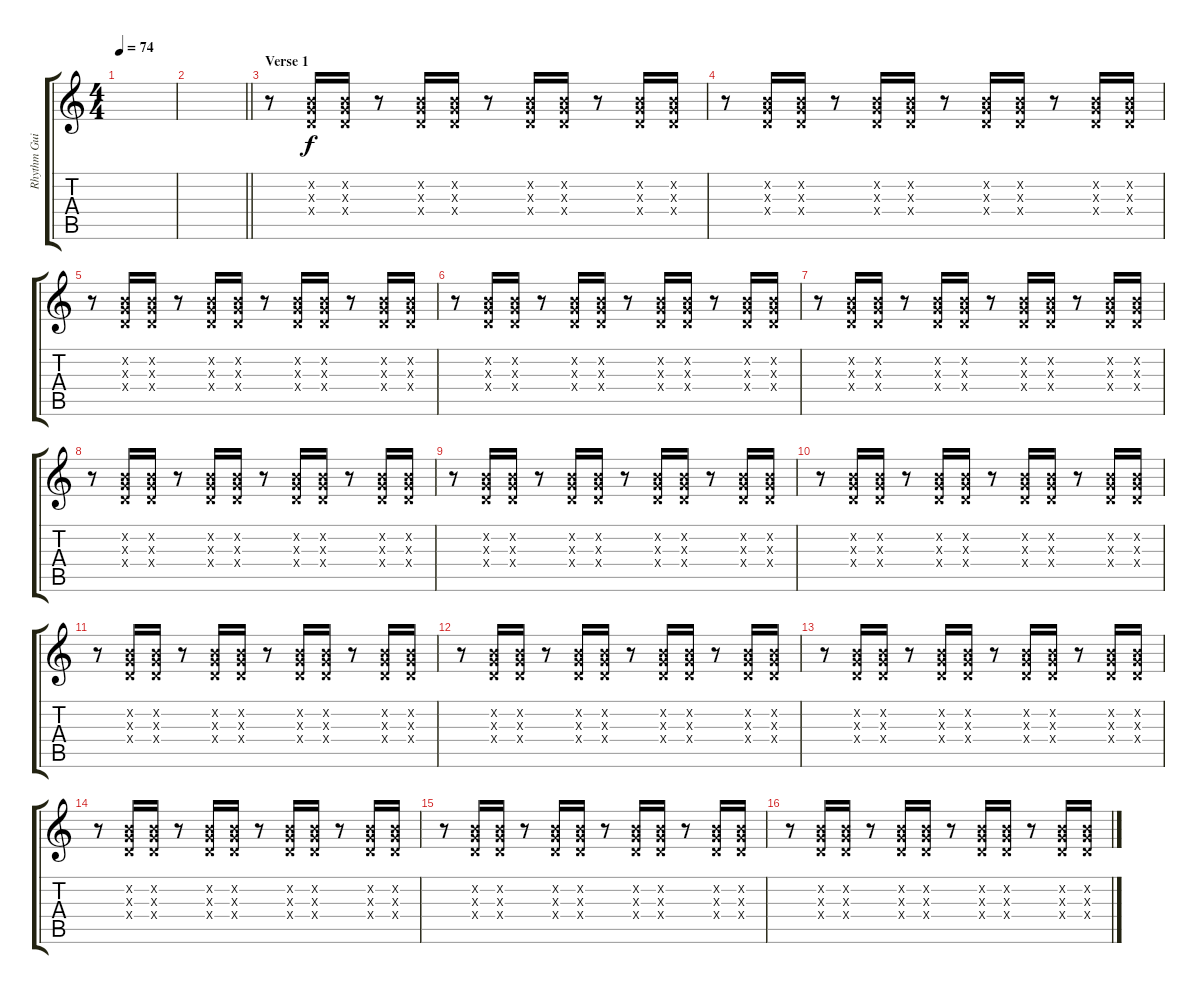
\track ("Rhythm Guitar" "Rhythm Gui") {instrument overdrivenguitar}
\staff {score tabs}
\tuning (E4 B3 G3 D3 A2 E2) {hide}
\ts (4 4)
\tempo 74
\clef g2
\ks c
|
\barLineRight lightlight
|
\section ("" "Verse 1")
r.8{volume 11} (0.2{x} 0.3{x} 0.4{x}).16 (0.2{x} 0.3{x} 0.4{x}).16 r.8 (0.2{x} 0.3{x} 0.4{x}).16 (0.2{x} 0.3{x} 0.4{x}).16 r.8 (0.2{x} 0.3{x} 0.4{x}).16 (0.2{x} 0.3{x} 0.4{x}).16 r.8 (0.2{x} 0.3{x} 0.4{x}).16 (0.2{x} 0.3{x} 0.4{x}).16 |
r.8 (0.2{x} 0.3{x} 0.4{x}).16 (0.2{x} 0.3{x} 0.4{x}).16 r.8 (0.2{x} 0.3{x} 0.4{x}).16 (0.2{x} 0.3{x} 0.4{x}).16 r.8 (0.2{x} 0.3{x} 0.4{x}).16 (0.2{x} 0.3{x} 0.4{x}).16 r.8 (0.2{x} 0.3{x} 0.4{x}).16 (0.2{x} 0.3{x} 0.4{x}).16 |
r.8 (0.2{x} 0.3{x} 0.4{x}).16 (0.2{x} 0.3{x} 0.4{x}).16 r.8 (0.2{x} 0.3{x} 0.4{x}).16 (0.2{x} 0.3{x} 0.4{x}).16 r.8 (0.2{x} 0.3{x} 0.4{x}).16 (0.2{x} 0.3{x} 0.4{x}).16 r.8 (0.2{x} 0.3{x} 0.4{x}).16 (0.2{x} 0.3{x} 0.4{x}).16 |
r.8 (0.2{x} 0.3{x} 0.4{x}).16 (0.2{x} 0.3{x} 0.4{x}).16 r.8 (0.2{x} 0.3{x} 0.4{x}).16 (0.2{x} 0.3{x} 0.4{x}).16 r.8 (0.2{x} 0.3{x} 0.4{x}).16 (0.2{x} 0.3{x} 0.4{x}).16 r.8 (0.2{x} 0.3{x} 0.4{x}).16 (0.2{x} 0.3{x} 0.4{x}).16 |
r.8 (0.2{x} 0.3{x} 0.4{x}).16 (0.2{x} 0.3{x} 0.4{x}).16 r.8 (0.2{x} 0.3{x} 0.4{x}).16 (0.2{x} 0.3{x} 0.4{x}).16 r.8 (0.2{x} 0.3{x} 0.4{x}).16 (0.2{x} 0.3{x} 0.4{x}).16 r.8 (0.2{x} 0.3{x} 0.4{x}).16 (0.2{x} 0.3{x} 0.4{x}).16 |
r.8 (0.2{x} 0.3{x} 0.4{x}).16 (0.2{x} 0.3{x} 0.4{x}).16 r.8 (0.2{x} 0.3{x} 0.4{x}).16 (0.2{x} 0.3{x} 0.4{x}).16 r.8 (0.2{x} 0.3{x} 0.4{x}).16 (0.2{x} 0.3{x} 0.4{x}).16 r.8 (0.2{x} 0.3{x} 0.4{x}).16 (0.2{x} 0.3{x} 0.4{x}).16 |
r.8 (0.2{x} 0.3{x} 0.4{x}).16 (0.2{x} 0.3{x} 0.4{x}).16 r.8 (0.2{x} 0.3{x} 0.4{x}).16 (0.2{x} 0.3{x} 0.4{x}).16 r.8 (0.2{x} 0.3{x} 0.4{x}).16 (0.2{x} 0.3{x} 0.4{x}).16 r.8 (0.2{x} 0.3{x} 0.4{x}).16 (0.2{x} 0.3{x} 0.4{x}).16 |
r.8 (0.2{x} 0.3{x} 0.4{x}).16 (0.2{x} 0.3{x} 0.4{x}).16 r.8 (0.2{x} 0.3{x} 0.4{x}).16 (0.2{x} 0.3{x} 0.4{x}).16 r.8 (0.2{x} 0.3{x} 0.4{x}).16 (0.2{x} 0.3{x} 0.4{x}).16 r.8 (0.2{x} 0.3{x} 0.4{x}).16 (0.2{x} 0.3{x} 0.4{x}).16 |
r.8 (0.2{x} 0.3{x} 0.4{x}).16 (0.2{x} 0.3{x} 0.4{x}).16 r.8 (0.2{x} 0.3{x} 0.4{x}).16 (0.2{x} 0.3{x} 0.4{x}).16 r.8 (0.2{x} 0.3{x} 0.4{x}).16 (0.2{x} 0.3{x} 0.4{x}).16 r.8 (0.2{x} 0.3{x} 0.4{x}).16 (0.2{x} 0.3{x} 0.4{x}).16 |
r.8 (0.2{x} 0.3{x} 0.4{x}).16 (0.2{x} 0.3{x} 0.4{x}).16 r.8 (0.2{x} 0.3{x} 0.4{x}).16 (0.2{x} 0.3{x} 0.4{x}).16 r.8 (0.2{x} 0.3{x} 0.4{x}).16 (0.2{x} 0.3{x} 0.4{x}).16 r.8 (0.2{x} 0.3{x} 0.4{x}).16 (0.2{x} 0.3{x} 0.4{x}).16 |
r.8 (0.2{x} 0.3{x} 0.4{x}).16 (0.2{x} 0.3{x} 0.4{x}).16 r.8 (0.2{x} 0.3{x} 0.4{x}).16 (0.2{x} 0.3{x} 0.4{x}).16 r.8 (0.2{x} 0.3{x} 0.4{x}).16 (0.2{x} 0.3{x} 0.4{x}).16 r.8 (0.2{x} 0.3{x} 0.4{x}).16 (0.2{x} 0.3{x} 0.4{x}).16 |
r.8 (0.2{x} 0.3{x} 0.4{x}).16 (0.2{x} 0.3{x} 0.4{x}).16 r.8 (0.2{x} 0.3{x} 0.4{x}).16 (0.2{x} 0.3{x} 0.4{x}).16 r.8 (0.2{x} 0.3{x} 0.4{x}).16 (0.2{x} 0.3{x} 0.4{x}).16 r.8 (0.2{x} 0.3{x} 0.4{x}).16 (0.2{x} 0.3{x} 0.4{x}).16 |
r.8 (0.2{x} 0.3{x} 0.4{x}).16 (0.2{x} 0.3{x} 0.4{x}).16 r.8 (0.2{x} 0.3{x} 0.4{x}).16 (0.2{x} 0.3{x} 0.4{x}).16 r.8 (0.2{x} 0.3{x} 0.4{x}).16 (0.2{x} 0.3{x} 0.4{x}).16 r.8 (0.2{x} 0.3{x} 0.4{x}).16 (0.2{x} 0.3{x} 0.4{x}).16 |
r.8 (0.2{x} 0.3{x} 0.4{x}).16 (0.2{x} 0.3{x} 0.4{x}).16 r.8 (0.2{x} 0.3{x} 0.4{x}).16 (0.2{x} 0.3{x} 0.4{x}).16 r.8 (0.2{x} 0.3{x} 0.4{x}).16 (0.2{x} 0.3{x} 0.4{x}).16 r.8 (0.2{x} 0.3{x} 0.4{x}).16 (0.2{x} 0.3{x} 0.4{x}).16
